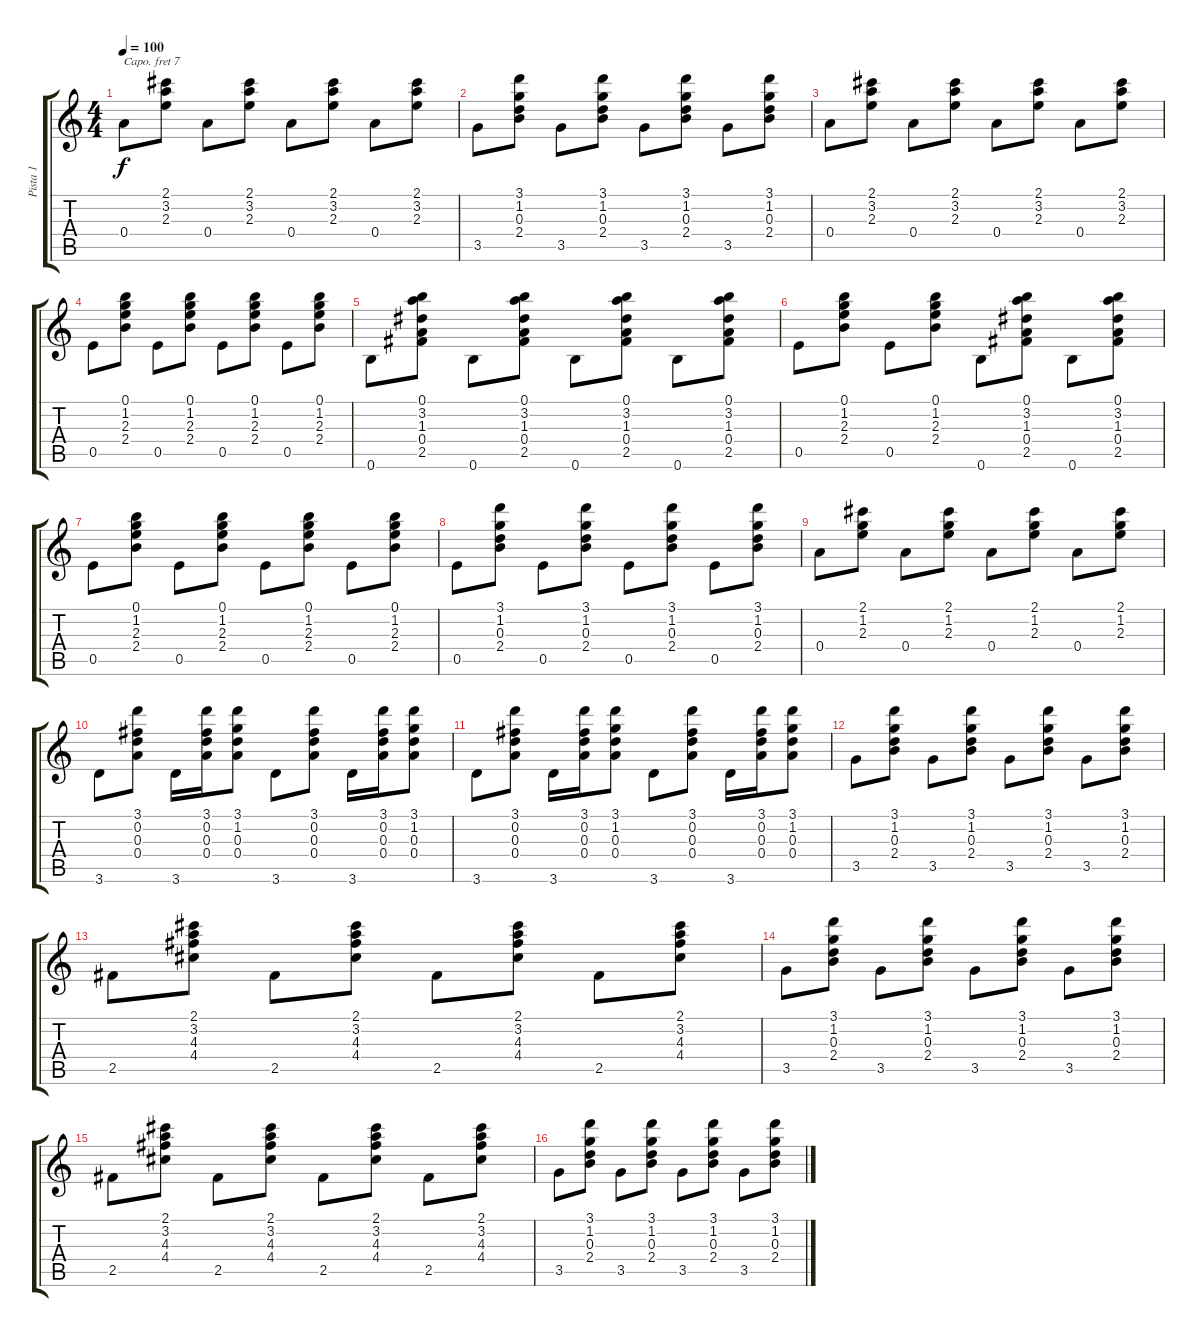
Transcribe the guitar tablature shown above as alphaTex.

\track ("Pista 1" "Pista 1") {instrument acousticguitarsteel}
\staff {score tabs}
\capo 7
\tuning (E4 B3 G3 D3 A2 E2) {hide}
\ts (4 4)
\tempo 100
\clef g2
\ks c
0.4.8{dy f} (2.1 3.2 2.3).8 0.4.8 (2.1 3.2 2.3).8 0.4.8 (2.1 3.2 2.3).8 0.4.8 (2.1 3.2 2.3).8 |
3.5.8 (3.1 1.2 0.3 2.4).8 3.5.8 (3.1 1.2 0.3 2.4).8 3.5.8 (3.1 1.2 0.3 2.4).8 3.5.8 (3.1 1.2 0.3 2.4).8 |
0.4.8 (2.1 3.2 2.3).8 0.4.8 (2.1 3.2 2.3).8 0.4.8 (2.1 3.2 2.3).8 0.4.8 (2.1 3.2 2.3).8 |
0.5.8 (0.1 1.2 2.3 2.4).8 0.5.8 (0.1 1.2 2.3 2.4).8 0.5.8 (0.1 1.2 2.3 2.4).8 0.5.8 (0.1 1.2 2.3 2.4).8 |
0.6.8 (0.1 3.2 1.3 0.4 2.5).8 0.6.8 (0.1 3.2 1.3 0.4 2.5).8 0.6.8 (0.1 3.2 1.3 0.4 2.5).8 0.6.8 (0.1 3.2 1.3 0.4 2.5).8 |
0.5.8 (0.1 1.2 2.3 2.4).8 0.5.8 (0.1 1.2 2.3 2.4).8 0.6.8 (0.1 3.2 1.3 0.4 2.5).8 0.6.8 (0.1 3.2 1.3 0.4 2.5).8 |
0.5.8 (0.1 1.2 2.3 2.4).8 0.5.8 (0.1 1.2 2.3 2.4).8 0.5.8 (0.1 1.2 2.3 2.4).8 0.5.8 (0.1 1.2 2.3 2.4).8 |
0.5.8 (3.1 1.2 0.3 2.4).8 0.5.8 (3.1 1.2 0.3 2.4).8 0.5.8 (3.1 1.2 0.3 2.4).8 0.5.8 (3.1 1.2 0.3 2.4).8 |
0.4.8 (2.1 1.2 2.3).8 0.4.8 (2.1 1.2 2.3).8 0.4.8 (2.1 1.2 2.3).8 0.4.8 (2.1 1.2 2.3).8 |
3.6.8 (3.1 0.2 0.3 0.4).8 3.6.16 (3.1 0.2 0.3 0.4).16 (3.1 1.2 0.3 0.4).8 3.6.8 (3.1 0.2 0.3 0.4).8 3.6.16 (3.1 0.2 0.3 0.4).16 (3.1 1.2 0.3 0.4).8 |
3.6.8 (3.1 0.2 0.3 0.4).8 3.6.16 (3.1 0.2 0.3 0.4).16 (3.1 1.2 0.3 0.4).8 3.6.8 (3.1 0.2 0.3 0.4).8 3.6.16 (3.1 0.2 0.3 0.4).16 (3.1 1.2 0.3 0.4).8 |
3.5.8 (3.1 1.2 0.3 2.4).8 3.5.8 (3.1 1.2 0.3 2.4).8 3.5.8 (3.1 1.2 0.3 2.4).8 3.5.8 (3.1 1.2 0.3 2.4).8 |
2.5.8 (2.1 3.2 4.3 4.4).8 2.5.8 (2.1 3.2 4.3 4.4).8 2.5.8 (2.1 3.2 4.3 4.4).8 2.5.8 (2.1 3.2 4.3 4.4).8 |
3.5.8 (3.1 1.2 0.3 2.4).8 3.5.8 (3.1 1.2 0.3 2.4).8 3.5.8 (3.1 1.2 0.3 2.4).8 3.5.8 (3.1 1.2 0.3 2.4).8 |
2.5.8 (2.1 3.2 4.3 4.4).8 2.5.8 (2.1 3.2 4.3 4.4).8 2.5.8 (2.1 3.2 4.3 4.4).8 2.5.8 (2.1 3.2 4.3 4.4).8 |
3.5.8 (3.1 1.2 0.3 2.4).8 3.5.8 (3.1 1.2 0.3 2.4).8 3.5.8 (3.1 1.2 0.3 2.4).8 3.5.8 (3.1 1.2 0.3 2.4).8
